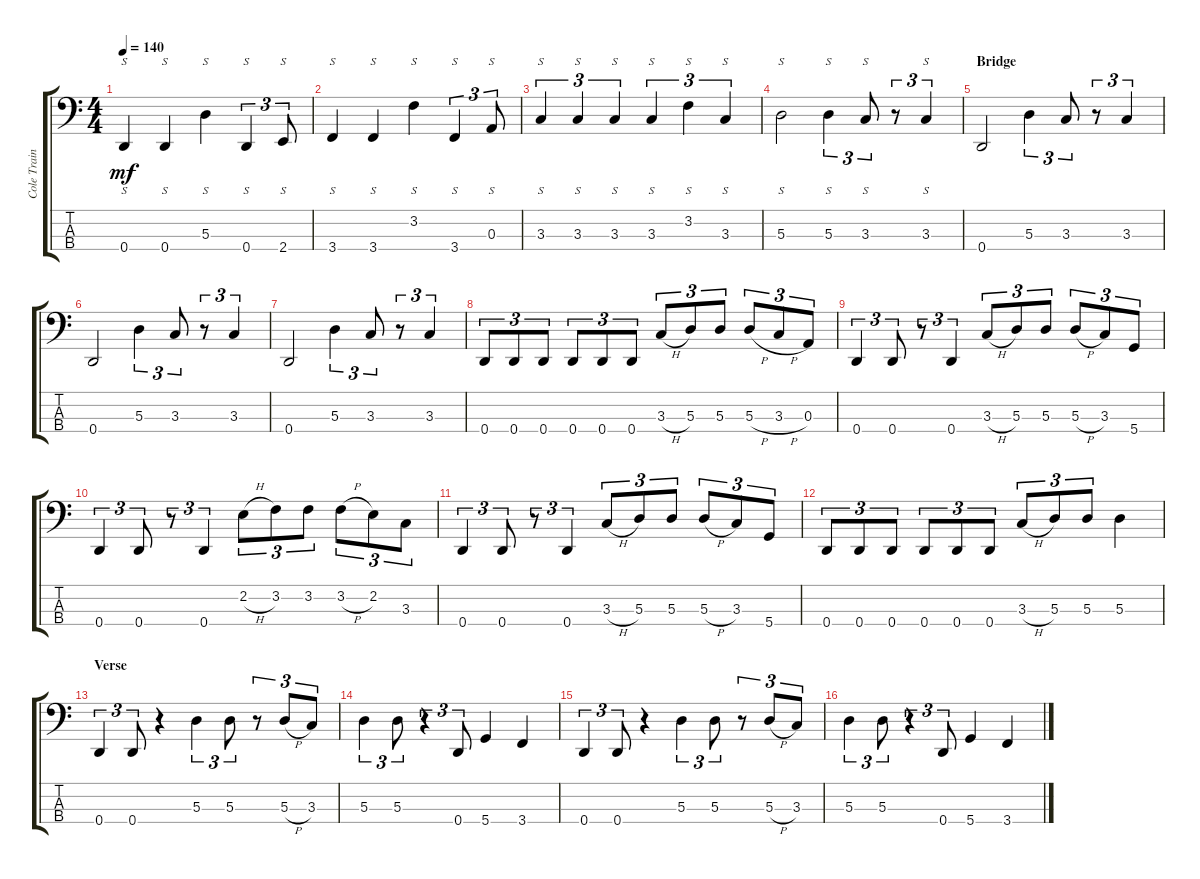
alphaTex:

\track ("Cole Train" "Cole Train") {instrument electricbassfinger}
\staff {score tabs}
\tuning (G2 D2 A1 D1) {hide}
\ts (4 4)
\tempo 140
\clef f4
\ks c
0.4.4{s dy mf} 0.4.4{s} 5.3.4{s} 0.4.4{s tu (3 2)} 2.4.8{s tu (3 2)} |
3.4.4{s} 3.4.4{s} 3.2.4{s} 3.4.4{s tu (3 2)} 0.3.8{s tu (3 2)} |
3.3.4{s tu (3 2)} 3.3.4{s tu (3 2)} 3.3.4{s tu (3 2)} 3.3.4{s tu (3 2)} 3.2.4{s tu (3 2)} 3.3.4{s tu (3 2)} |
5.3.2{s} 5.3.4{s tu (3 2)} 3.3.8{s tu (3 2)} r.8{tu (3 2)} 3.3.4{s tu (3 2)} |
\section ("" "Bridge")
0.4.2 5.3.4{tu (3 2)} 3.3.8{tu (3 2)} r.8{tu (3 2)} 3.3.4{tu (3 2)} |
0.4.2 5.3.4{tu (3 2)} 3.3.8{tu (3 2)} r.8{tu (3 2)} 3.3.4{tu (3 2)} |
0.4.2 5.3.4{tu (3 2)} 3.3.8{tu (3 2)} r.8{tu (3 2)} 3.3.4{tu (3 2)} |
0.4.8{tu (3 2)} 0.4.8{tu (3 2)} 0.4.8{tu (3 2)} 0.4.8{tu (3 2)} 0.4.8{tu (3 2)} 0.4.8{tu (3 2)} 3.3{h}.8{tu (3 2)} 5.3.8{tu (3 2)} 5.3.8{tu (3 2)} 5.3{h}.8{tu (3 2)} 3.3{h}.8{tu (3 2)} 0.3.8{tu (3 2)} |
0.4.4{tu (3 2)} 0.4.8{tu (3 2)} r.8{tu (3 2)} 0.4.4{tu (3 2)} 3.3{h}.8{tu (3 2)} 5.3.8{tu (3 2)} 5.3.8{tu (3 2)} 5.3{h}.8{tu (3 2)} 3.3.8{tu (3 2)} 5.4.8{tu (3 2)} |
0.4.4{tu (3 2)} 0.4.8{tu (3 2)} r.8{tu (3 2)} 0.4.4{tu (3 2)} 2.2{h}.8{tu (3 2)} 3.2.8{tu (3 2)} 3.2.8{tu (3 2)} 3.2{h}.8{tu (3 2)} 2.2.8{tu (3 2)} 3.3.8{tu (3 2)} |
0.4.4{tu (3 2)} 0.4.8{tu (3 2)} r.8{tu (3 2)} 0.4.4{tu (3 2)} 3.3{h}.8{tu (3 2)} 5.3.8{tu (3 2)} 5.3.8{tu (3 2)} 5.3{h}.8{tu (3 2)} 3.3.8{tu (3 2)} 5.4.8{tu (3 2)} |
0.4.8{tu (3 2)} 0.4.8{tu (3 2)} 0.4.8{tu (3 2)} 0.4.8{tu (3 2)} 0.4.8{tu (3 2)} 0.4.8{tu (3 2)} 3.3{h}.8{tu (3 2)} 5.3.8{tu (3 2)} 5.3.8{tu (3 2)} 5.3.4 |
\section ("" "Verse")
0.4.4{tu (3 2)} 0.4.8{tu (3 2)} r.4 5.3.4{tu (3 2)} 5.3.8{tu (3 2)} r.8{tu (3 2)} 5.3{h}.8{tu (3 2)} 3.3.8{tu (3 2)} |
5.3.4{tu (3 2)} 5.3.8{tu (3 2)} r.4{tu (3 2)} 0.4.8{tu (3 2)} 5.4.4 3.4.4 |
0.4.4{tu (3 2)} 0.4.8{tu (3 2)} r.4 5.3.4{tu (3 2)} 5.3.8{tu (3 2)} r.8{tu (3 2)} 5.3{h}.8{tu (3 2)} 3.3.8{tu (3 2)} |
5.3.4{tu (3 2)} 5.3.8{tu (3 2)} r.4{tu (3 2)} 0.4.8{tu (3 2)} 5.4.4 3.4.4
